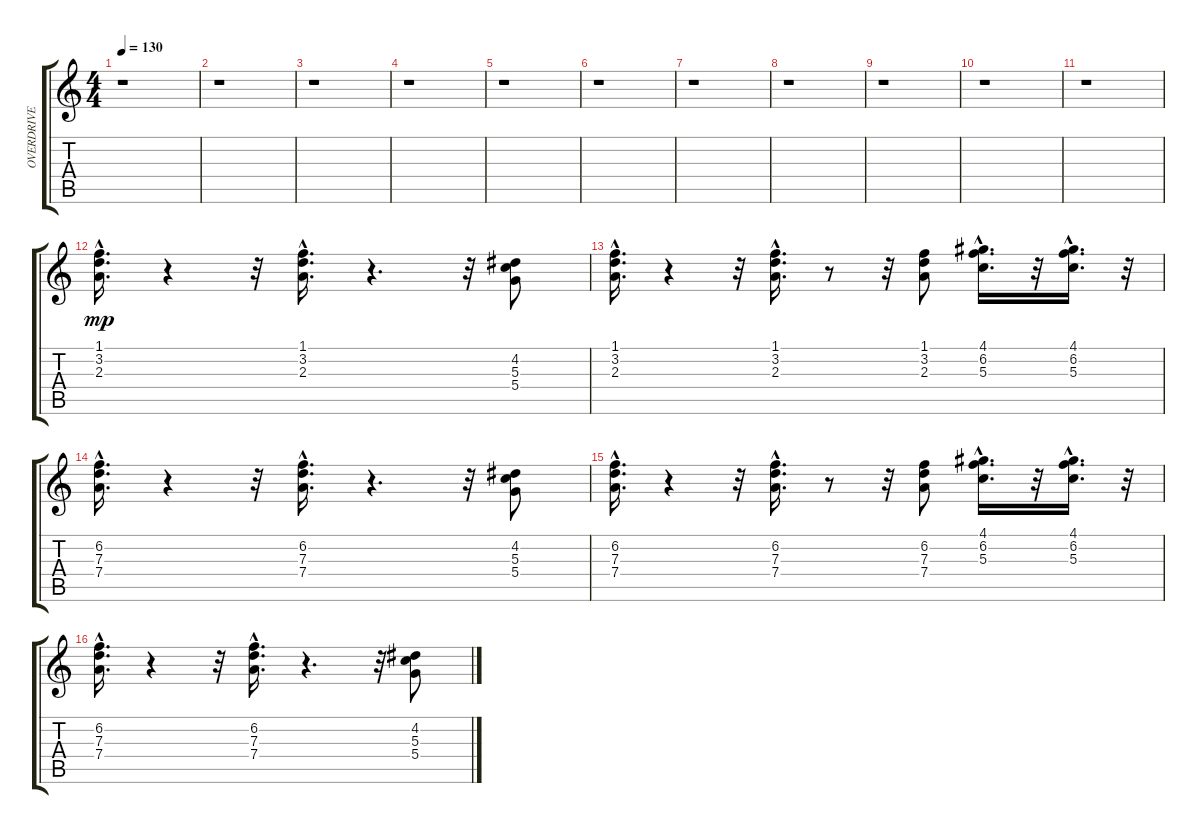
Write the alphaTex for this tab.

\track ("OVERDRIVE" "OVERDRIVE") {instrument overdrivenguitar}
\staff {score tabs}
\tuning (E4 B3 G3 D3 A2 E2) {hide}
\ts (4 4)
\tempo 130
\clef g2
\ks c
r.1{dy mp} |
r.1 |
r.1 |
r.1 |
r.1 |
r.1 |
r.1 |
r.1 |
r.1 |
r.1 |
r.1 |
(1.1{hac} 3.2{hac} 2.3{hac}).16{d} r.4 r.32 (1.1{hac} 3.2{hac} 2.3{hac}).16{d} r.4{d} r.32 (4.2 5.3 5.4).8 |
(1.1{hac} 3.2{hac} 2.3{hac}).16{d} r.4 r.32 (1.1{hac} 3.2{hac} 2.3{hac}).16{d} r.8 r.32 (1.1 3.2 2.3).8 (4.1{hac} 6.2{hac} 5.3{hac}).16{d} r.32 (4.1{hac} 6.2{hac} 5.3{hac}).16{d} r.32 |
(6.2{hac} 7.3{hac} 7.4{hac}).16{d} r.4 r.32 (6.2{hac} 7.3{hac} 7.4{hac}).16{d} r.4{d} r.32 (4.2 5.3 5.4).8 |
(6.2{hac} 7.3{hac} 7.4{hac}).16{d} r.4 r.32 (6.2{hac} 7.3{hac} 7.4{hac}).16{d} r.8 r.32 (6.2 7.3 7.4).8 (4.1{hac} 6.2{hac} 5.3{hac}).16{d} r.32 (4.1{hac} 6.2{hac} 5.3{hac}).16{d} r.32 |
(6.2{hac} 7.3{hac} 7.4{hac}).16{d} r.4 r.32 (6.2{hac} 7.3{hac} 7.4{hac}).16{d} r.4{d} r.32 (4.2 5.3 5.4).8
